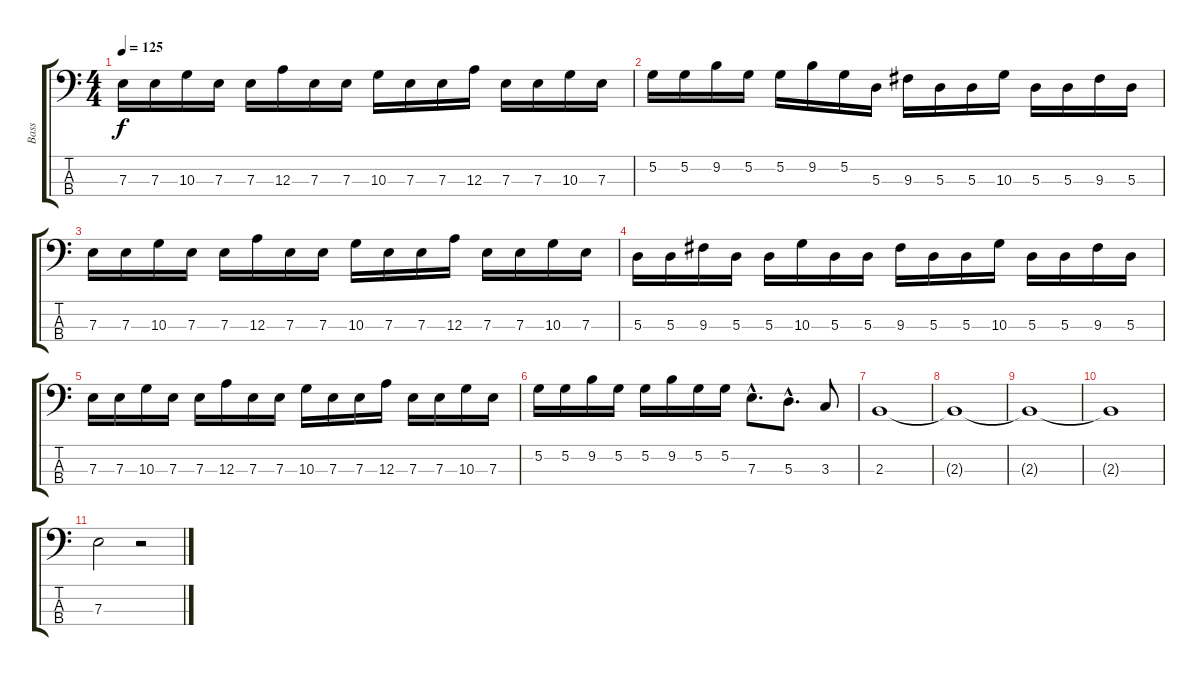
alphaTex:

\track ("Bass" "Bass") {instrument electricbassfinger}
\staff {score tabs}
\tuning (G2 D2 A1 E1) {hide}
\ts (4 4)
\tempo 125
\clef f4
\ks c
7.3.16{dy f} 7.3.16 10.3.16 7.3.16 7.3.16 12.3.16 7.3.16 7.3.16 10.3.16 7.3.16 7.3.16 12.3.16 7.3.16 7.3.16 10.3.16 7.3.16 |
5.2.16 5.2.16 9.2.16 5.2.16 5.2.16 9.2.16 5.2.16 5.3.16 9.3.16 5.3.16 5.3.16 10.3.16 5.3.16 5.3.16 9.3.16 5.3.16 |
7.3.16 7.3.16 10.3.16 7.3.16 7.3.16 12.3.16 7.3.16 7.3.16 10.3.16 7.3.16 7.3.16 12.3.16 7.3.16 7.3.16 10.3.16 7.3.16 |
5.3.16 5.3.16 9.3.16 5.3.16 5.3.16 10.3.16 5.3.16 5.3.16 9.3.16 5.3.16 5.3.16 10.3.16 5.3.16 5.3.16 9.3.16 5.3.16 |
7.3.16 7.3.16 10.3.16 7.3.16 7.3.16 12.3.16 7.3.16 7.3.16 10.3.16 7.3.16 7.3.16 12.3.16 7.3.16 7.3.16 10.3.16 7.3.16 |
5.2.16 5.2.16 9.2.16 5.2.16 5.2.16 9.2.16 5.2.16 5.2.16 7.3{hac}.8{d} 5.3{hac}.8{d} 3.3.8 |
2.3.1 |
2.3{t}.1 |
2.3{t}.1 |
2.3{t}.1 |
7.3.2 r.2
